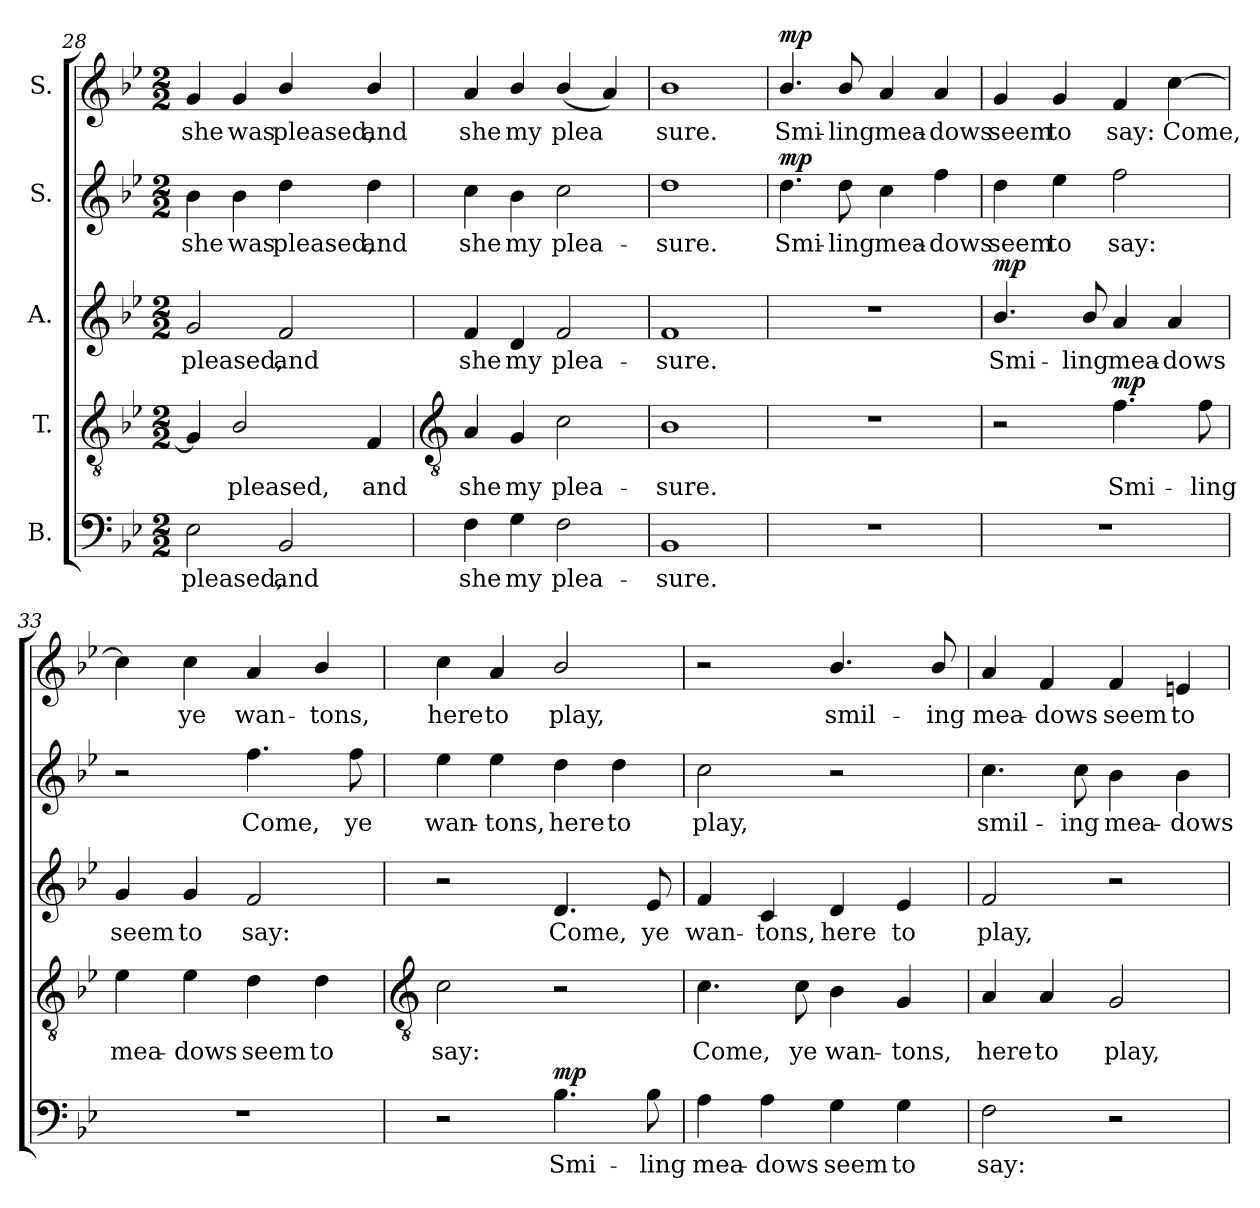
**kern	**text	**dynam	**kern	**text	**dynam	**kern	**text	**dynam	**kern	**text	**dynam	**kern	**text	**dynam
*part5	*part5	*part5	*part4	*part4	*part4	*part3	*part3	*part3	*part2	*part2	*part2	*part1	*part1	*part1
*staff5	*staff5	*staff5	*staff4	*staff4	*staff4	*staff3	*staff3	*staff3	*staff2	*staff2	*staff2	*staff1	*staff1	*staff1
*I"B.	*	*	*I"T.	*	*	*I"A.	*	*	*I"S.	*	*	*I"S.	*	*
*clefF4	*	*	*clefGv2	*	*	*clefG2	*	*	*clefG2	*	*	*clefG2	*	*
*k[b-e-]	*	*	*k[b-e-]	*	*	*k[b-e-]	*	*	*k[b-e-]	*	*	*k[b-e-]	*	*
*B-:	*	*	*B-:	*	*	*B-:	*	*	*B-:	*	*	*B-:	*	*
*M2/2	*	*	*M2/2	*	*	*M2/2	*	*	*M2/2	*	*	*M2/2	*	*
=28	=28	=28	=28	=28	=28	=28	=28	=28	=28	=28	=28	=28	=28	=28
!	!LO:LY:b	!	!	!	!	!	!LO:LY:b	!	!	!LO:LY:b	!	!	!LO:LY:b	!
2E-	pleased,	.	4G]	.	.	2g	pleased,	.	4b-	she	.	4g	she	.
!	!	!	!	!LO:LY:b	!	!	!	!	!	!LO:LY:b	!	!	!LO:LY:b	!
.	.	.	2B-/	pleased,	.	.	.	.	4b-	was	.	4g	was	.
!	!LO:LY:b	!	!	!	!	!	!LO:LY:b	!	!	!LO:LY:b	!	!	!LO:LY:b	!
2BB-	and	.	.	.	.	2f	and	.	4dd	pleased,	.	4b-/	pleased,	.
!	!	!	!	!LO:LY:b	!	!	!	!	!	!LO:LY:b	!	!	!LO:LY:b	!
.	.	.	4F	and	.	.	.	.	4dd	and	.	4b-/	and	.
!!LO:LB:g=z
=29	=29	=29	=29	=29	=29	=29	=29	=29	=29	=29	=29	=29	=29	=29
*	*	*	*clefGv2	*	*	*	*	*	*	*	*	*	*	*
!	!LO:LY:b	!	!	!LO:LY:b	!	!	!LO:LY:b	!	!	!LO:LY:b	!	!	!LO:LY:b	!
4F	she	.	4A	she	.	4f	she	.	4cc	she	.	4a	she	.
!	!LO:LY:b	!	!	!LO:LY:b	!	!	!LO:LY:b	!	!	!LO:LY:b	!	!	!LO:LY:b	!
4G	my	.	4G	my	.	4d	my	.	4b-	my	.	4b-/	my	.
!	!LO:LY:b	!	!	!LO:LY:b	!	!	!LO:LY:b	!	!	!LO:LY:b	!	!	!LO:LY:b	!
2F	plea-	.	2c	plea-	.	2f	plea-	.	2cc	plea-	.	(<4b-/	plea	.
.	.	.	.	.	.	.	.	.	.	.	.	4a)	.	.
=30	=30	=30	=30	=30	=30	=30	=30	=30	=30	=30	=30	=30	=30	=30
!	!LO:LY:b	!	!	!LO:LY:b	!	!	!LO:LY:b	!	!	!LO:LY:b	!	!	!LO:LY:b	!
1BB-	-sure.	.	1B-	-sure.	.	1f	-sure.	.	1dd	-sure.	.	1b-	sure.	.
=31	=31	=31	=31	=31	=31	=31	=31	=31	=31	=31	=31	=31	=31	=31
!	!	!	!	!	!	!	!	!	!	!LO:LY:b	!LO:DY:a	!	!LO:LY:b	!LO:DY:a
1r	.	.	1r	.	.	1r	.	.	4.dd	Smi-	mp	4.b-/	Smi-	mp
!	!	!	!	!	!	!	!	!	!	!LO:LY:b	!	!	!LO:LY:b	!
.	.	.	.	.	.	.	.	.	8dd	-ling	.	8b-/	-ling	.
!	!	!	!	!	!	!	!	!	!	!LO:LY:b	!	!	!LO:LY:b	!
.	.	.	.	.	.	.	.	.	4cc	mea-	.	4a	mea-	.
!	!	!	!	!	!	!	!	!	!	!LO:LY:b	!	!	!LO:LY:b	!
.	.	.	.	.	.	.	.	.	4ff	-dows	.	4a	-dows	.
=32	=32	=32	=32	=32	=32	=32	=32	=32	=32	=32	=32	=32	=32	=32
!	!	!	!	!	!	!	!LO:LY:b	!LO:DY:a	!	!LO:LY:b	!	!	!LO:LY:b	!
1r	.	.	2r	.	.	4.b-/	Smi-	mp	4dd	seem	.	4g	seem	.
!	!	!	!	!	!	!	!	!	!	!LO:LY:b	!	!	!LO:LY:b	!
.	.	.	.	.	.	.	.	.	4ee-	to	.	4g	to	.
!	!	!	!	!	!	!	!LO:LY:b	!	!	!	!	!	!	!
.	.	.	.	.	.	8b-/	-ling	.	.	.	.	.	.	.
!	!	!	!	!LO:LY:b	!LO:DY:a	!	!LO:LY:b	!	!	!LO:LY:b	!	!	!LO:LY:b	!
.	.	.	4.f	Smi-	mp	4a	mea-	.	2ff	say:	.	4f	say:	.
!	!	!	!	!	!	!	!LO:LY:b	!	!	!	!	!	!LO:LY:b	!
.	.	.	.	.	.	4a	-dows	.	.	.	.	[4cc	Come,	.
!	!	!	!	!LO:LY:b	!	!	!	!	!	!	!	!	!	!
.	.	.	8f	-ling	.	.	.	.	.	.	.	.	.	.
=33	=33	=33	=33	=33	=33	=33	=33	=33	=33	=33	=33	=33	=33	=33
!	!	!	!	!LO:LY:b	!	!	!LO:LY:b	!	!	!	!	!	!	!
1r	.	.	4e-	mea-	.	4g	seem	.	2r	.	.	4cc]	.	.
!	!	!	!	!LO:LY:b	!	!	!LO:LY:b	!	!	!	!	!	!LO:LY:b	!
.	.	.	4e-	-dows	.	4g	to	.	.	.	.	4cc	ye	.
!	!	!	!	!LO:LY:b	!	!	!LO:LY:b	!	!	!LO:LY:b	!	!	!LO:LY:b	!
.	.	.	4d	seem	.	2f	say:	.	4.ff	Come,	.	4a	wan-	.
!	!	!	!	!LO:LY:b	!	!	!	!	!	!	!	!	!LO:LY:b	!
.	.	.	4d	to	.	.	.	.	.	.	.	4b-/	-tons,	.
!	!	!	!	!	!	!	!	!	!	!LO:LY:b	!	!	!	!
.	.	.	.	.	.	.	.	.	8ff	ye	.	.	.	.
!!LO:LB:g=z
=34	=34	=34	=34	=34	=34	=34	=34	=34	=34	=34	=34	=34	=34	=34
*	*	*	*clefGv2	*	*	*	*	*	*	*	*	*	*	*
!	!	!	!	!LO:LY:b	!	!	!	!	!	!LO:LY:b	!	!	!LO:LY:b	!
2r	.	.	2c	say:	.	2r	.	.	4ee-	wan-	.	4cc	here	.
!	!	!	!	!	!	!	!	!	!	!LO:LY:b	!	!	!LO:LY:b	!
.	.	.	.	.	.	.	.	.	4ee-	-tons,	.	4a	to	.
!	!LO:LY:b	!LO:DY:a	!	!	!	!	!LO:LY:b	!	!	!LO:LY:b	!	!	!LO:LY:b	!
4.B-	Smi-	mp	2r	.	.	4.d	Come,	.	4dd	here	.	2b-/	play,	.
!	!	!	!	!	!	!	!	!	!	!LO:LY:b	!	!	!	!
.	.	.	.	.	.	.	.	.	4dd	to	.	.	.	.
!	!LO:LY:b	!	!	!	!	!	!LO:LY:b	!	!	!	!	!	!	!
8B-	-ling	.	.	.	.	8e-	ye	.	.	.	.	.	.	.
=35	=35	=35	=35	=35	=35	=35	=35	=35	=35	=35	=35	=35	=35	=35
!	!LO:LY:b	!	!	!LO:LY:b	!	!	!LO:LY:b	!	!	!LO:LY:b	!	!	!	!
4A	mea-	.	4.c	Come,	.	4f	wan-	.	2cc	play,	.	2r	.	.
!	!LO:LY:b	!	!	!	!	!	!LO:LY:b	!	!	!	!	!	!	!
4A	-dows	.	.	.	.	4c	-tons,	.	.	.	.	.	.	.
!	!	!	!	!LO:LY:b	!	!	!	!	!	!	!	!	!	!
.	.	.	8c	ye	.	.	.	.	.	.	.	.	.	.
!	!LO:LY:b	!	!	!LO:LY:b	!	!	!LO:LY:b	!	!	!	!	!	!LO:LY:b	!
4G	seem	.	4B-	wan-	.	4d	here	.	2r	.	.	4.b-/	smil-	.
!	!LO:LY:b	!	!	!LO:LY:b	!	!	!LO:LY:b	!	!	!	!	!	!	!
4G	to	.	4G	-tons,	.	4e-	to	.	.	.	.	.	.	.
!	!	!	!	!	!	!	!	!	!	!	!	!	!LO:LY:b	!
.	.	.	.	.	.	.	.	.	.	.	.	8b-/	-ing	.
=36	=36	=36	=36	=36	=36	=36	=36	=36	=36	=36	=36	=36	=36	=36
!	!LO:LY:b	!	!	!LO:LY:b	!	!	!LO:LY:b	!	!	!LO:LY:b	!	!	!LO:LY:b	!
2F	say:	.	4A	here	.	2f	play,	.	4.cc	smil-	.	4a	mea-	.
!	!	!	!	!LO:LY:b	!	!	!	!	!	!	!	!	!LO:LY:b	!
.	.	.	4A	to	.	.	.	.	.	.	.	4f	-dows	.
!	!	!	!	!	!	!	!	!	!	!LO:LY:b	!	!	!	!
.	.	.	.	.	.	.	.	.	8cc	-ing	.	.	.	.
!	!	!	!	!LO:LY:b	!	!	!	!	!	!LO:LY:b	!	!	!LO:LY:b	!
2r	.	.	2G	play,	.	2r	.	.	4b-	mea-	.	4f	seem	.
!	!	!	!	!	!	!	!	!	!	!LO:LY:b	!	!	!LO:LY:b	!
.	.	.	.	.	.	.	.	.	4b-	-dows	.	4en	to	.
=	=	=	=	=	=	=	=	=	=	=	=	=	=	=
*-	*-	*-	*-	*-	*-	*-	*-	*-	*-	*-	*-	*-	*-	*-
